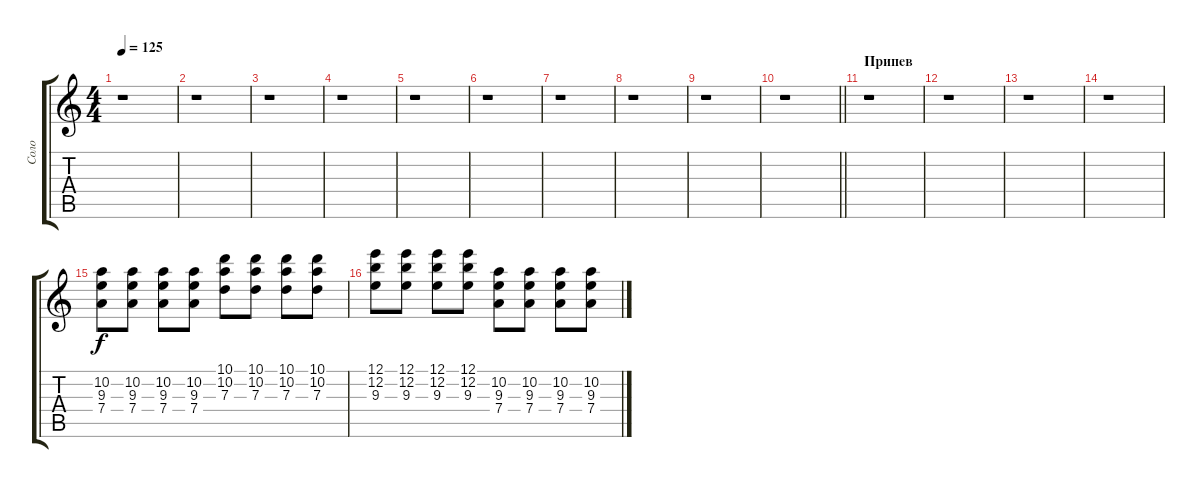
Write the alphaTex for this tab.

\track ("Соло" "Соло") {instrument overdrivenguitar}
\staff {score tabs}
\tuning (E4 B3 G3 D3 A2 E2) {hide}
\ts (4 4)
\tempo 125
\clef g2
\ks c
r.1{dy f} |
r.1 |
r.1 |
r.1 |
r.1 |
r.1 |
r.1 |
r.1 |
r.1 |
\barLineRight lightlight
r.1 |
\section ("" "Припев")
r.1 |
r.1 |
r.1 |
r.1 |
(10.2 9.3 7.4).8{volume 8} (10.2 9.3 7.4).8 (10.2 9.3 7.4).8 (10.2 9.3 7.4).8 (10.1 10.2 7.3).8 (10.1 10.2 7.3).8 (10.1 10.2 7.3).8 (10.1 10.2 7.3).8 |
(12.1 12.2 9.3).8 (12.1 12.2 9.3).8 (12.1 12.2 9.3).8 (12.1 12.2 9.3).8 (10.2 9.3 7.4).8 (10.2 9.3 7.4).8 (10.2 9.3 7.4).8 (10.2 9.3 7.4).8
